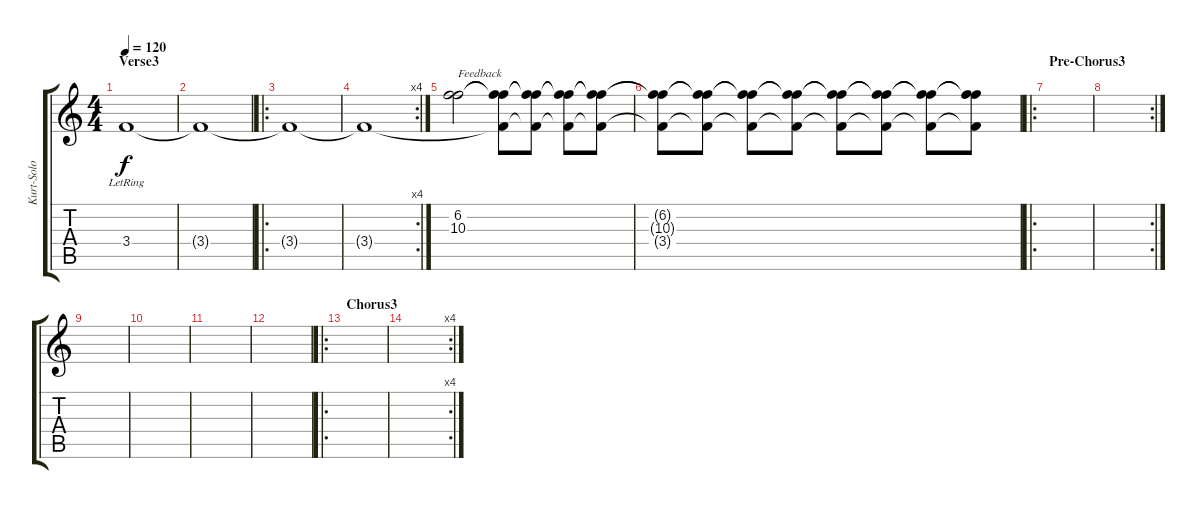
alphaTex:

\track ("Kurt-Solo" "Kurt-Solo") {instrument overdrivenguitar}
\staff {score tabs}
\tuning (E4 B3 G3 D3 A2 E2) {hide}
\ts (4 4)
\section ("" "Verse3")
\tempo 120
\clef g2
\ks c
3.4{lr}.1{dy f volume 8} |
3.4{t}.1{volume 5} |
\ro
3.4{t}.1 |
\rc 4
3.4{t}.1 |
(6.2 10.3).2{txt "Feedback" volume 2} (6.2{t} 10.3{t} 3.4{t}).8{volume 3} (6.2{t} 10.3{t} 3.4{t}).8{volume 4} (6.2{t} 10.3{t} 3.4{t}).8{volume 5} (6.2{t} 10.3{t} 3.4{t}).8{volume 6} |
(6.2{t} 10.3{t} 3.4{t}).8{volume 7} (6.2{t} 10.3{t} 3.4{t}).8{volume 8} (6.2{t} 10.3{t} 3.4{t}).8{volume 9} (6.2{t} 10.3{t} 3.4{t}).8{volume 10} (6.2{t} 10.3{t} 3.4{t}).8{volume 11} (6.2{t} 10.3{t} 3.4{t}).8{volume 12} (6.2{t} 10.3{t} 3.4{t}).8{volume 13} (6.2{t} 10.3{t} 3.4{t}).8{volume 14} |
\ro
\section ("" "Pre-Chorus3")
|
\rc 2
|
|
|
|
|
\ro
\section ("" "Chorus3")
|
\rc 4
